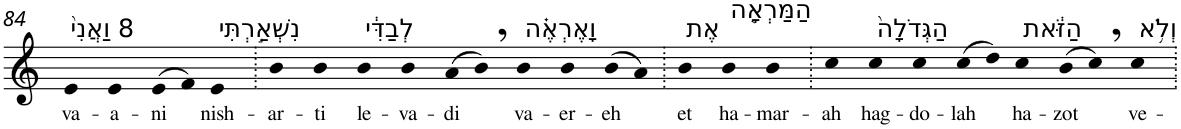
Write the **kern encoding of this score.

**kern	**text
*part1	*part1
*staff1	*staff1
*I"Piano	*
*I'Pno	*
!!LO:PB:g=z
*clefG2	*
*k[]	*
=84	=84
!LO:TX:a:t=8 וַאֲנִי֙	!
!	!LO:LY:b
4e	va-
!	!LO:LY:b
4e	-a-
!	!LO:LY:b
(>8e	-ni
8f)	.
!LO:TX:a:t=נִשְׁאַ֣רְתִּי	!
!	!LO:LY:b
4e	nish-
=85.	=85.
!	!LO:LY:b
4b	-ar-
!	!LO:LY:b
4b	-ti
!LO:TX:a:t=לְבַדִּ֔י	!
!	!LO:LY:b
4b	le-
!	!LO:LY:b
4b	-va-
!	!LO:LY:b
(>8a	-di
8b,)	.
!LO:TX:a:t=וָאֶרְאֶ֗ה	!
!	!LO:LY:b
4b	va-
!	!LO:LY:b
4b	-er-
!	!LO:LY:b
(>8b	-eh
8a)	.
=86.	=86.
!LO:TX:a:t=אֶת	!
!	!LO:LY:b
4b	et
!LO:TX:a:t=הַמַּרְאָ֤ה	!
!	!LO:LY:b
4b	ha-
!	!LO:LY:b
4b	-mar-
=87.	=87.
!	!LO:LY:b
4cc	-ah
!LO:TX:a:t=הַגְּדֹלָה֙	!
!	!LO:LY:b
4cc	hag-
!	!LO:LY:b
4cc	-do-
!	!LO:LY:b
(>8cc	-lah
8dd)	.
!LO:TX:a:t=הַזֹּ֔את	!
!	!LO:LY:b
4cc	ha-
!	!LO:LY:b
(>8b	-zot
8cc,)	.
!LO:TX:a:t=וְלֹ֥א	!
!	!LO:LY:b
4cc	ve-
=.	=.
*-	*-
